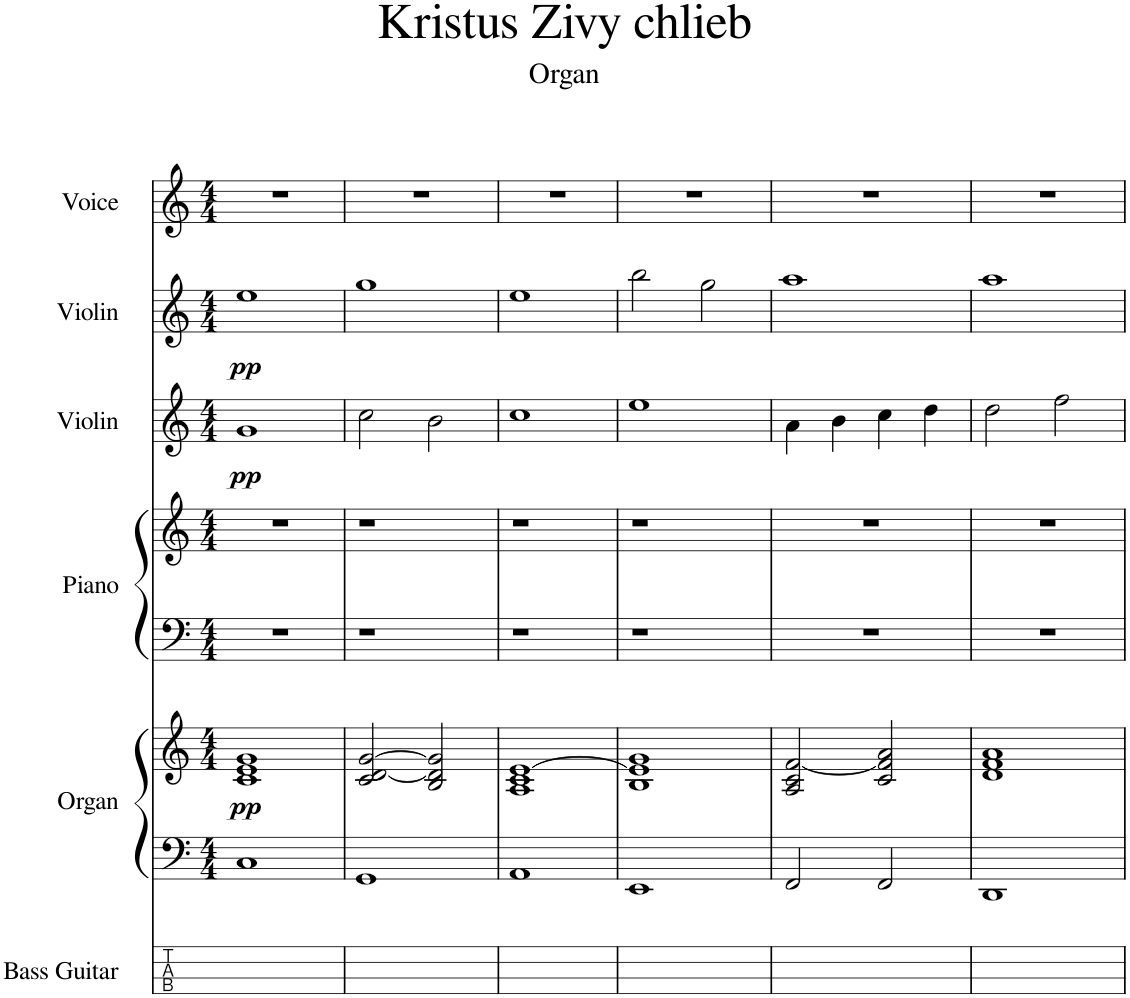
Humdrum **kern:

**kern	**kern	**kern	**dynam	**kern	**kern	**kern	**dynam	**kern	**dynam	**kern
*part6	*part5	*part5	*part5	*part4	*part4	*part3	*part3	*part2	*part2	*part1
*staff8	*staff7	*staff6	*staff6/7	*staff5	*staff4	*staff3	*staff3	*staff2	*staff2	*staff1
*I"Bass Guitar	*I"Organ	*	*	*I"Piano	*	*I"Violin	*	*I"Violin	*	*I"Voice
*I'B. Guit.	*I'Org.	*	*	*I'Pno.	*	*I'Vln.	*	*I'Vln.	*	*I'Vo.
*stria4	*	*	*	*	*	*	*	*	*	*
*	*clefF4	*clefG2	*	*clefF4	*clefG2	*clefG2	*	*clefG2	*	*clefG2
*Trd7c12	*	*	*	*	*	*	*	*	*	*
*k[]	*k[]	*k[]	*	*k[]	*k[]	*k[]	*	*k[]	*	*k[]
*M4/4	*M4/4	*M4/4	*	*M4/4	*M4/4	*M4/4	*	*M4/4	*	*M4/4
=1	=1	=1	=1	=1	=1	=1	=1	=1	=1	=1
!	!	!	!LO:DY:b	!	!	!	!LO:DY:b	!	!LO:DY:b	!
1r	1C	1c 1e 1g	pp	1r	1r	1g	pp	1ee	pp	1r
=2	=2	=2	=2	=2	=2	=2	=2	=2	=2	=2
1r	1GG	2c/ [2d/ [2g/	.	1r	1r	2cc\	.	1gg	.	1r
.	.	2B/ 2d/] 2g/]	.	.	.	2b\	.	.	.	.
=3	=3	=3	=3	=3	=3	=3	=3	=3	=3	=3
1r	1AA	1A 1c [1e	.	1r	1r	1cc	.	1ee	.	1r
=4	=4	=4	=4	=4	=4	=4	=4	=4	=4	=4
*	*	*^	*	*	*	*	*	*	*	*
1r	1EE	1e] 1g	1B	.	1r	1r	1ee	.	2bb\	.	1r
.	.	.	.	.	.	.	.	.	2gg\	.	.
*	*	*v	*v	*	*	*	*	*	*	*	*
=5	=5	=5	=5	=5	=5	=5	=5	=5	=5	=5
1r	2FF/	2A/ 2c/ [<2f/	.	1r	1r	4a\	.	1aa	.	1r
.	.	.	.	.	.	4b\	.	.	.	.
.	2FF/	2c/ 2f/] 2a/	.	.	.	4cc\	.	.	.	.
.	.	.	.	.	.	4dd\	.	.	.	.
=6	=6	=6	=6	=6	=6	=6	=6	=6	=6	=6
1r	1DD	1d 1f 1a	.	1r	1r	2dd\	.	1aa	.	1r
.	.	.	.	.	.	2ff\	.	.	.	.
=	=	=	=	=	=	=	=	=	=	=
*-	*-	*-	*-	*-	*-	*-	*-	*-	*-	*-
